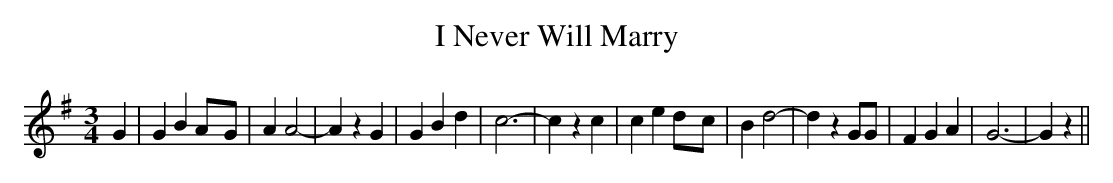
X:1
T:I Never Will Marry
M:3/4
L:1/4
K:G
 G| G BA/2-G/2| A A2-| A z G| G B d| c3-| c z c| c ed/2-c/2| B d2-|\
 d z G/2G/2| F G A| G3-| G z||
